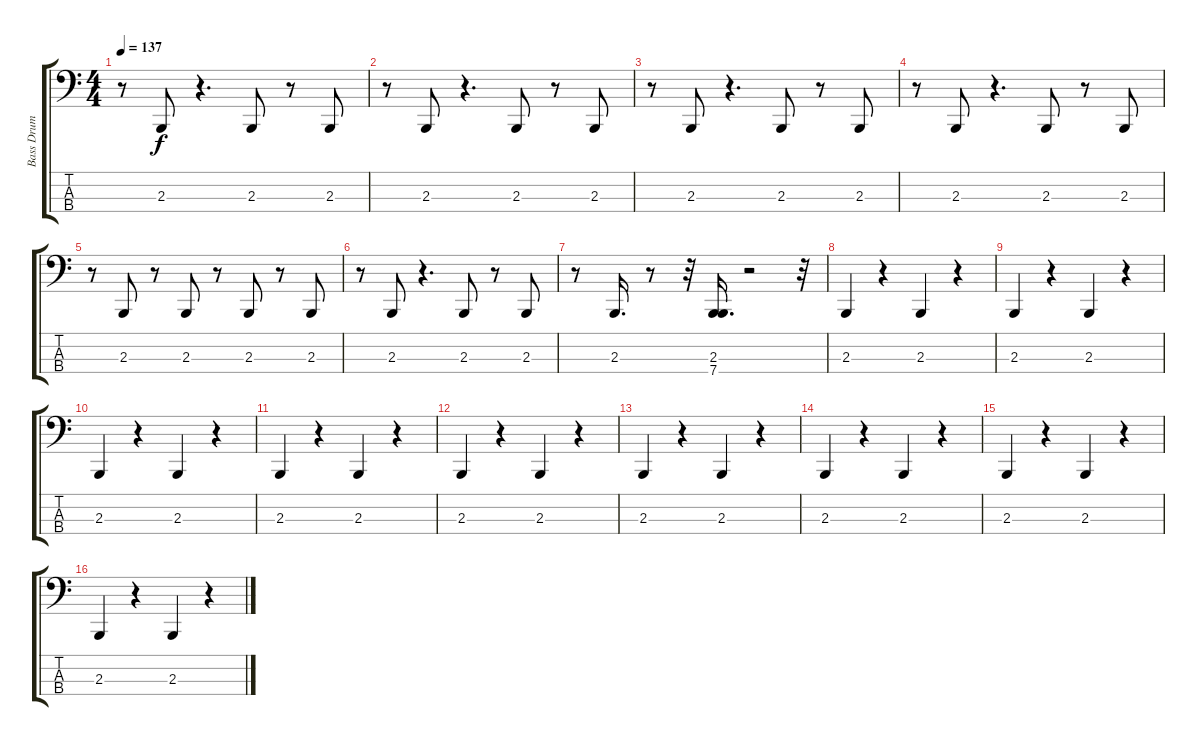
\track ("Bass Drum" "Bass Drum") {instrument acousticgrandpiano}
\staff {score tabs}
\tuning (G2 D2 A1 E1) {hide}
\ts (4 4)
\tempo 137
\clef f4
\ks c
r.8{dy f} 2.3.8 r.4{d} 2.3.8 r.8 2.3.8 |
r.8 2.3.8 r.4{d} 2.3.8 r.8 2.3.8 |
r.8 2.3.8 r.4{d} 2.3.8 r.8 2.3.8 |
r.8 2.3.8 r.4{d} 2.3.8 r.8 2.3.8 |
r.8 2.3.8 r.8 2.3.8 r.8 2.3.8 r.8 2.3.8 |
r.8 2.3.8 r.4{d} 2.3.8 r.8 2.3.8 |
r.8 2.3.16{d} r.8 r.32 (2.3 7.4).16{d} r.2 r.32 |
2.3.4 r.4 2.3.4 r.4 |
2.3.4 r.4 2.3.4 r.4 |
2.3.4 r.4 2.3.4 r.4 |
2.3.4 r.4 2.3.4 r.4 |
2.3.4 r.4 2.3.4 r.4 |
2.3.4 r.4 2.3.4 r.4 |
2.3.4 r.4 2.3.4 r.4 |
2.3.4 r.4 2.3.4 r.4 |
2.3.4 r.4 2.3.4 r.4
